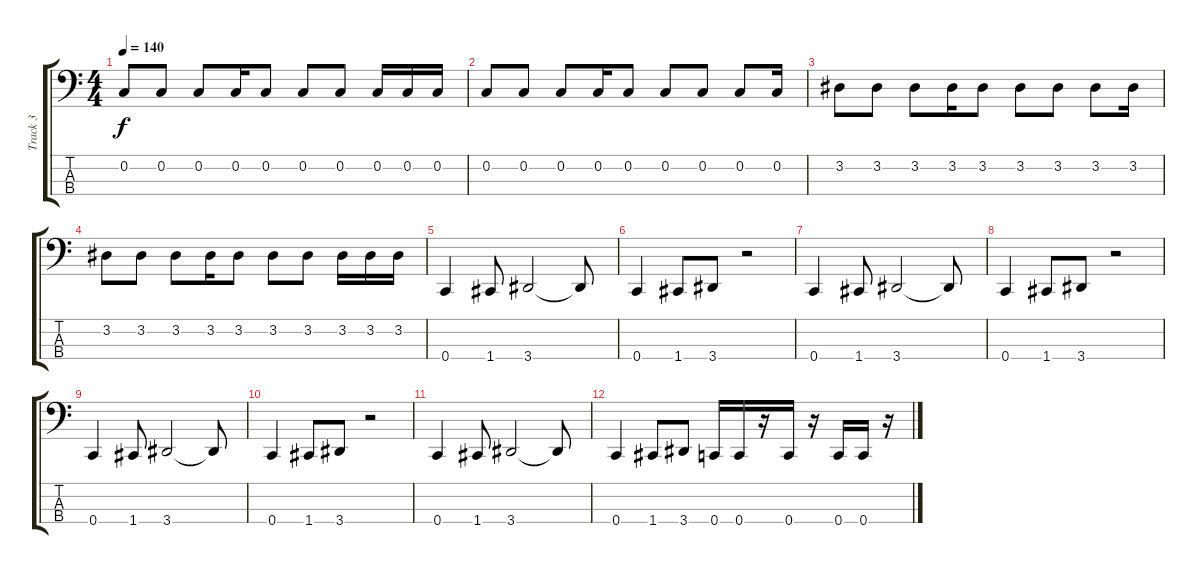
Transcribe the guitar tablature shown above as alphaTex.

\track ("Track 3" "Track 3") {instrument electricbassfinger}
\staff {score tabs}
\tuning (F2 C2 G1 C1) {hide}
\ts (4 4)
\tempo 140
\clef f4
\ks c
0.2.8{dy f} 0.2.8 0.2.8 0.2.16 0.2.8 0.2.8 0.2.8 0.2.16 0.2.16 0.2.16 |
0.2.8 0.2.8 0.2.8 0.2.16 0.2.8 0.2.8 0.2.8 0.2.8 0.2.16 |
3.2.8 3.2.8 3.2.8 3.2.16 3.2.8 3.2.8 3.2.8 3.2.8 3.2.16 |
3.2.8 3.2.8 3.2.8 3.2.16 3.2.8 3.2.8 3.2.8 3.2.16 3.2.16 3.2.16 |
0.4.4 1.4.8 3.4.2 3.4{t}.8 |
0.4.4 1.4.8 3.4.8 r.2 |
0.4.4 1.4.8 3.4.2 3.4{t}.8 |
0.4.4 1.4.8 3.4.8 r.2 |
0.4.4 1.4.8 3.4.2 3.4{t}.8 |
0.4.4 1.4.8 3.4.8 r.2 |
0.4.4 1.4.8 3.4.2 3.4{t}.8 |
0.4.4 1.4.8 3.4.8 0.4.16 0.4.16 r.16 0.4.16 r.16 0.4.16 0.4.16 r.16
